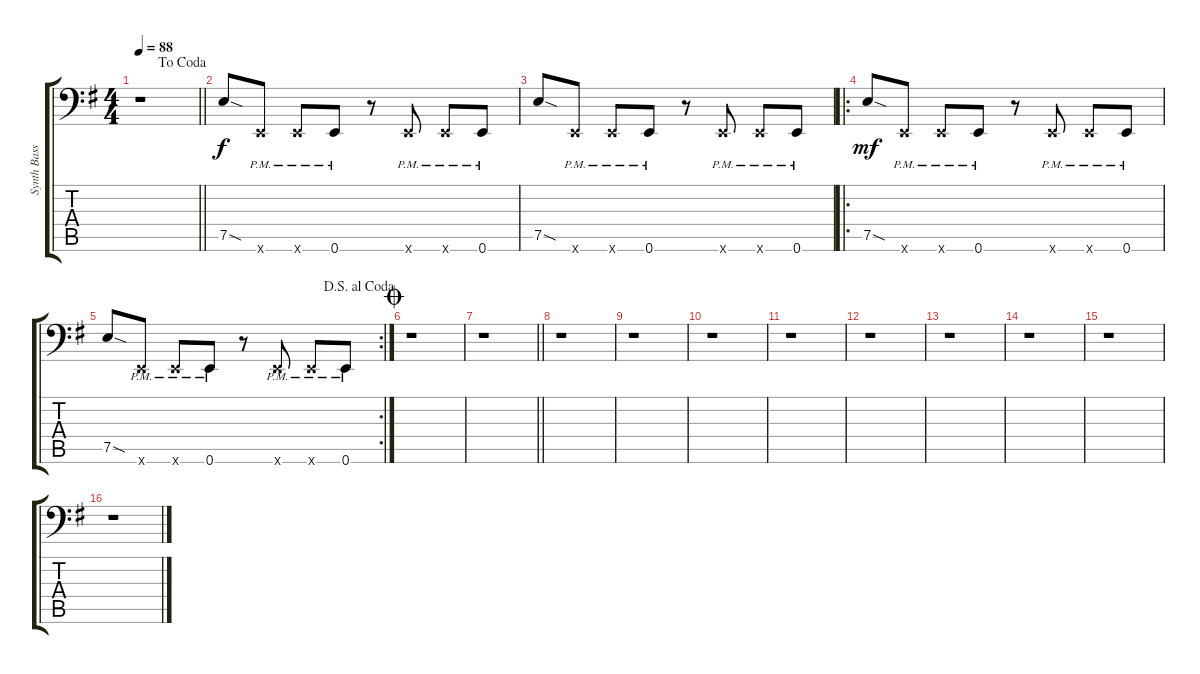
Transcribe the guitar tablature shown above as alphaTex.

\track ("Synth Bass" "Synth Bass") {instrument slapbass1}
\staff {score tabs}
\tuning (E3 B2 G2 D2 A1 E1) {hide}
\ts (4 4)
\jump dacoda
\tempo 88
\clef f4
\barLineRight lightlight
\ks g
r.1{dy f} |
7.5{sod}.8 0.6{pm x}.8 0.6{pm x}.8 0.6{pm}.8 r.8 0.6{pm x}.8 0.6{pm x}.8 0.6{pm}.8 |
7.5{sod}.8 0.6{pm x}.8 0.6{pm x}.8 0.6{pm}.8 r.8 0.6{pm x}.8 0.6{pm x}.8 0.6{pm}.8 |
\ro
7.5{sod}.8{dy mf} 0.6{pm x}.8 0.6{pm x}.8 0.6{pm}.8 r.8 0.6{pm x}.8 0.6{pm x}.8 0.6{pm}.8 |
\rc 2
\jump dalsegnoalcoda
7.5{sod}.8 0.6{pm x}.8 0.6{pm x}.8 0.6{pm}.8 r.8 0.6{pm x}.8 0.6{pm x}.8 0.6{pm}.8 |
\jump coda
r.1 |
\barLineRight lightlight
r.1 |
r.1 |
r.1 |
r.1 |
r.1 |
r.1 |
r.1 |
r.1 |
r.1 |
r.1
